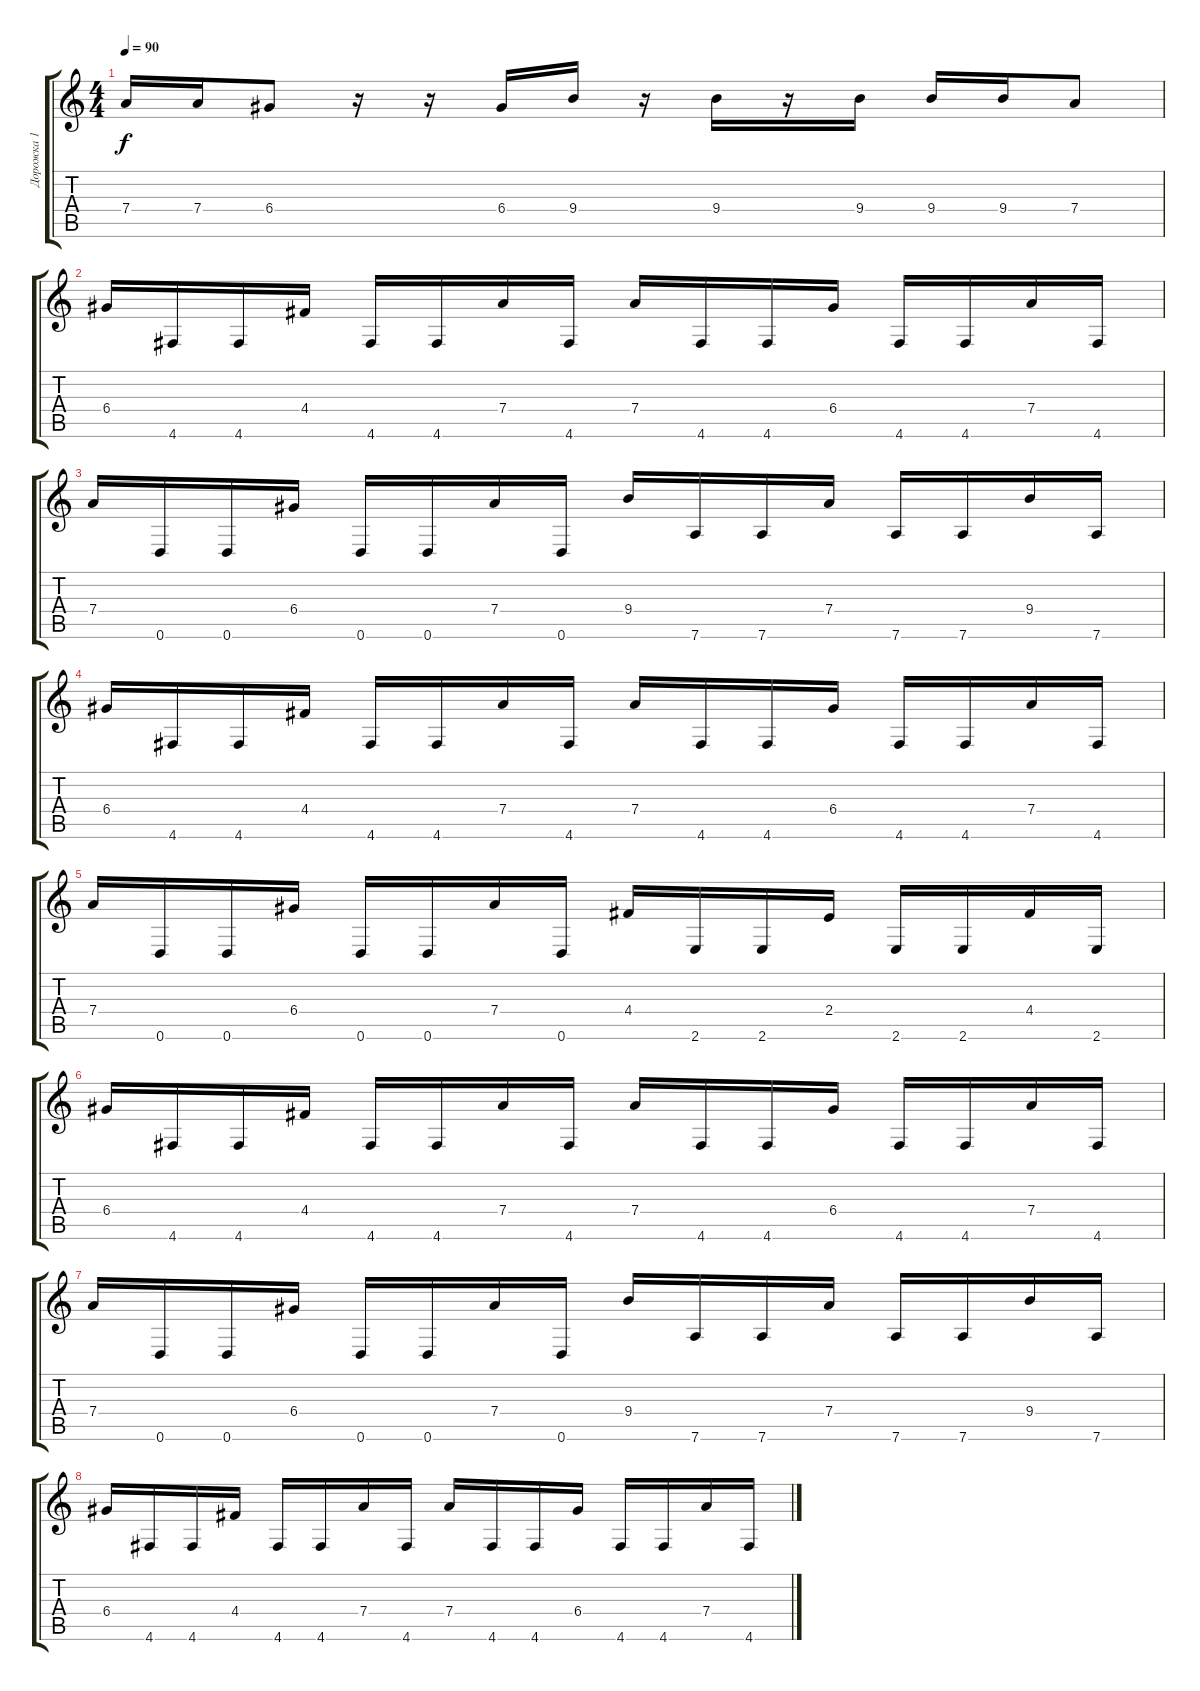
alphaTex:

\track ("Дорожка 1" "Дорожка 1") {instrument distortionguitar}
\staff {score tabs}
\tuning (E4 B3 G3 D3 A2 D2) {hide}
\ts (4 4)
\tempo 90
\clef g2
\ks c
7.4.16{dy f} 7.4.16 6.4.8 r.16 r.16 6.4.16 9.4.16 r.16 9.4.16 r.16 9.4.16 9.4.16 9.4.16 7.4.8 |
6.4.16 4.6.16 4.6.16 4.4.16 4.6.16 4.6.16 7.4.16 4.6.16 7.4.16 4.6.16 4.6.16 6.4.16 4.6.16 4.6.16 7.4.16 4.6.16 |
7.4.16 0.6.16 0.6.16 6.4.16 0.6.16 0.6.16 7.4.16 0.6.16 9.4.16 7.6.16 7.6.16 7.4.16 7.6.16 7.6.16 9.4.16 7.6.16 |
6.4.16 4.6.16 4.6.16 4.4.16 4.6.16 4.6.16 7.4.16 4.6.16 7.4.16 4.6.16 4.6.16 6.4.16 4.6.16 4.6.16 7.4.16 4.6.16 |
7.4.16 0.6.16 0.6.16 6.4.16 0.6.16 0.6.16 7.4.16 0.6.16 4.4.16 2.6.16 2.6.16 2.4.16 2.6.16 2.6.16 4.4.16 2.6.16 |
6.4.16 4.6.16 4.6.16 4.4.16 4.6.16 4.6.16 7.4.16 4.6.16 7.4.16 4.6.16 4.6.16 6.4.16 4.6.16 4.6.16 7.4.16 4.6.16 |
7.4.16 0.6.16 0.6.16 6.4.16 0.6.16 0.6.16 7.4.16 0.6.16 9.4.16 7.6.16 7.6.16 7.4.16 7.6.16 7.6.16 9.4.16 7.6.16 |
6.4.16 4.6.16 4.6.16 4.4.16 4.6.16 4.6.16 7.4.16 4.6.16 7.4.16 4.6.16 4.6.16 6.4.16 4.6.16 4.6.16 7.4.16 4.6.16
